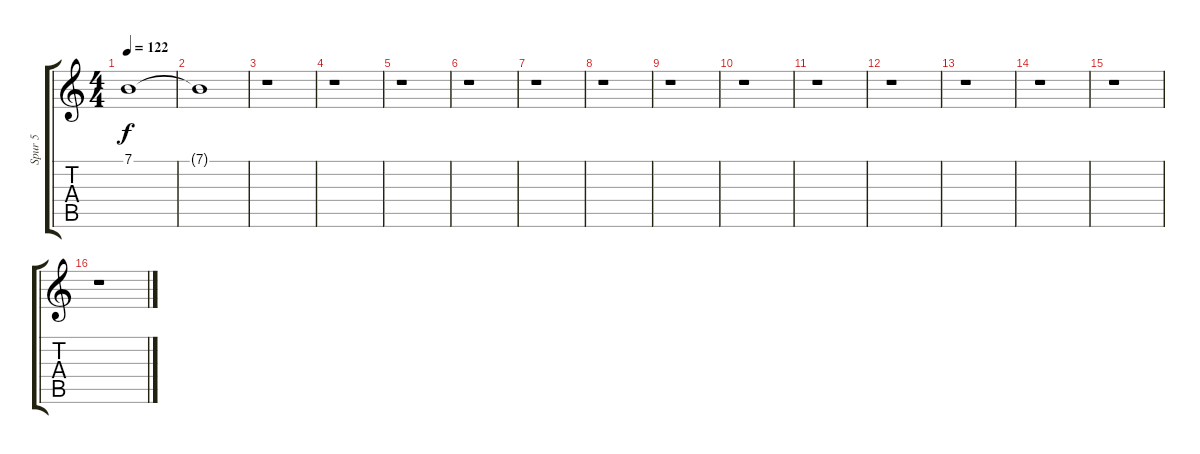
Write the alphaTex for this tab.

\track ("Spur 5" "Spur 5") {instrument pad7halo}
\staff {score tabs}
\tuning (E4 B3 G3 D3 A2 E2) {hide}
\ts (4 4)
\tempo 122
\clef g2
\ks c
7.1{t}.1{dy f} |
7.1{t}.1 |
r.1 |
r.1 |
r.1 |
r.1 |
r.1 |
r.1 |
r.1 |
r.1 |
r.1 |
r.1 |
r.1 |
r.1 |
r.1 |
r.1
